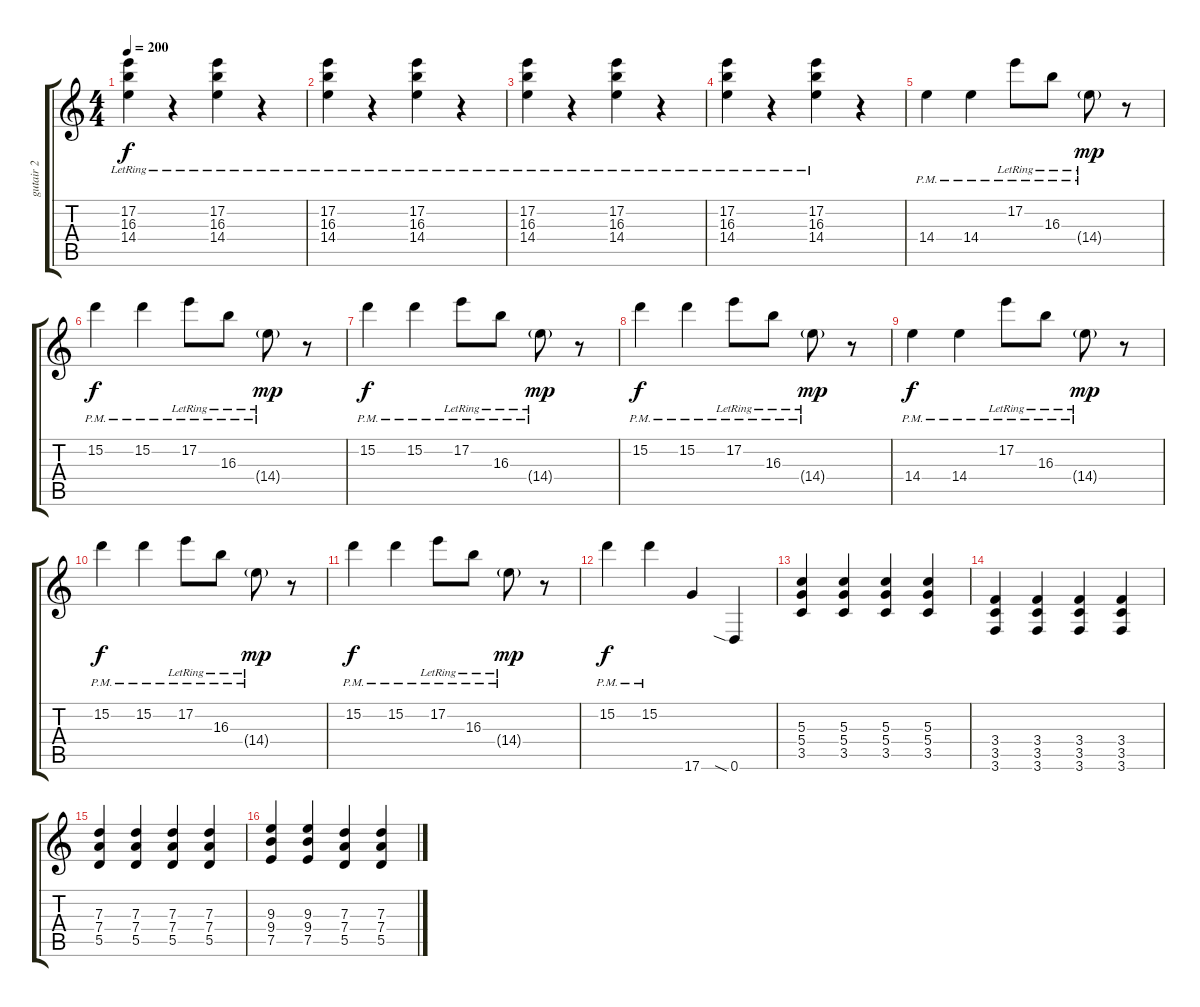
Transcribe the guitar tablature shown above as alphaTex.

\track ("gutair 2" "gutair 2") {instrument distortionguitar}
\staff {score tabs}
\tuning (E4 B3 G3 D3 A2 D2) {hide}
\ts (4 4)
\tempo 200
\clef g2
\ks c
(17.2{lr} 16.3{lr} 14.4{lr}).4{dy f} r.4 (17.2{lr} 16.3{lr} 14.4{lr}).4 r.4 |
(17.2{lr} 16.3{lr} 14.4{lr}).4 r.4 (17.2{lr} 16.3{lr} 14.4{lr}).4 r.4 |
(17.2{lr} 16.3{lr} 14.4{lr}).4 r.4 (17.2{lr} 16.3{lr} 14.4{lr}).4 r.4 |
(17.2{lr} 16.3{lr} 14.4{lr}).4 r.4 (17.2{lr} 16.3{lr} 14.4{lr}).4 r.4 |
14.4{pm}.4 14.4{pm}.4 17.2{pm lr}.8 16.3{pm lr}.8 14.4{g pm lr}.8{dy mp} r.8 |
15.2{pm}.4{dy f} 15.2{pm}.4 17.2{pm lr}.8 16.3{pm lr}.8 14.4{g pm lr}.8{dy mp} r.8 |
15.2{pm}.4{dy f} 15.2{pm}.4 17.2{pm lr}.8 16.3{pm lr}.8 14.4{g pm lr}.8{dy mp} r.8 |
15.2{pm}.4{dy f} 15.2{pm}.4 17.2{pm lr}.8 16.3{pm lr}.8 14.4{g pm lr}.8{dy mp} r.8 |
14.4{pm}.4{dy f} 14.4{pm}.4 17.2{pm lr}.8 16.3{pm lr}.8 14.4{g pm lr}.8{dy mp} r.8 |
15.2{pm}.4{dy f} 15.2{pm}.4 17.2{pm lr}.8 16.3{pm lr}.8 14.4{g pm lr}.8{dy mp} r.8 |
15.2{pm}.4{dy f} 15.2{pm}.4 17.2{pm lr}.8 16.3{pm lr}.8 14.4{g pm lr}.8{dy mp} r.8 |
15.2{pm}.4{dy f} 15.2{pm}.4 17.6.4 0.6{sia}.4 |
(5.3 5.4 3.5).4 (5.3 5.4 3.5).4 (5.3 5.4 3.5).4 (5.3 5.4 3.5).4 |
(3.4 3.5 3.6).4 (3.4 3.5 3.6).4 (3.4 3.5 3.6).4 (3.4 3.5 3.6).4 |
(7.3 7.4 5.5).4 (7.3 7.4 5.5).4 (7.3 7.4 5.5).4 (7.3 7.4 5.5).4 |
(9.3 9.4 7.5).4 (9.3 9.4 7.5).4 (7.3 7.4 5.5).4 (7.3 7.4 5.5).4
